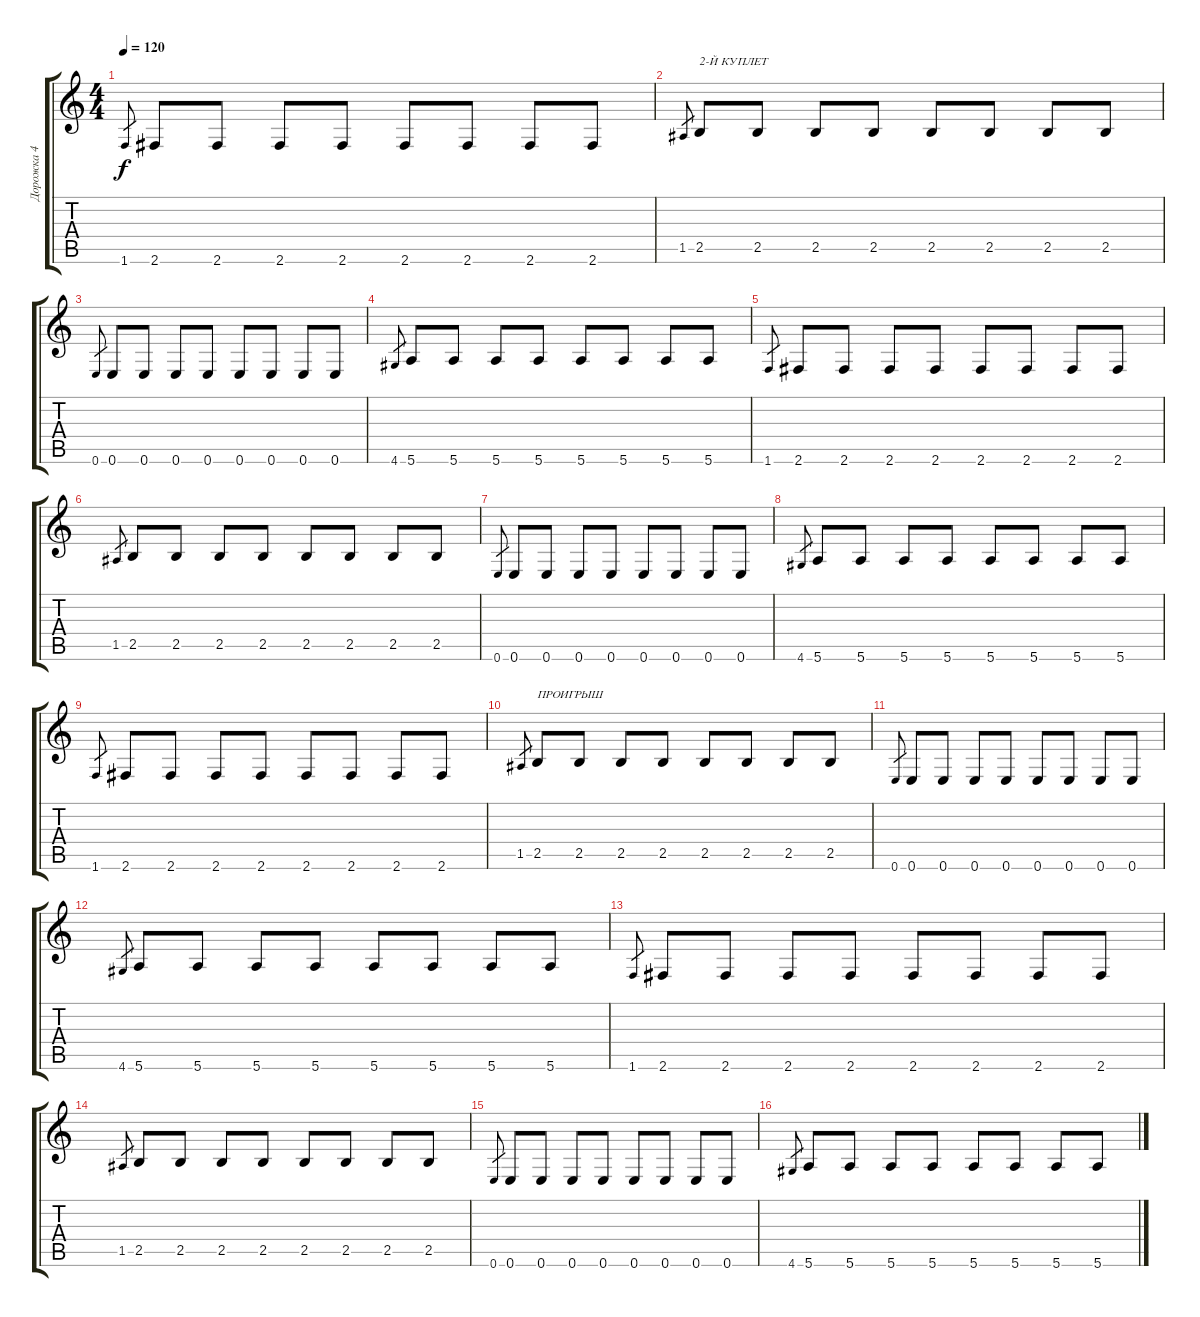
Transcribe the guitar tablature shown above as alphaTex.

\track ("Дорожка 4" "Дорожка 4") {instrument electricbassfinger}
\staff {score tabs}
\tuning (E4 B3 G3 D3 A2 E2) {hide}
\ts (4 4)
\tempo 120
\clef g2
\ks c
1.6.8{gr dy f} 2.6.8 2.6.8 2.6.8 2.6.8 2.6.8 2.6.8 2.6.8 2.6.8 |
1.5.8{gr} 2.5.8{txt "2-Й КУПЛЕТ"} 2.5.8 2.5.8 2.5.8 2.5.8 2.5.8 2.5.8 2.5.8 |
0.6.8{gr} 0.6.8 0.6.8 0.6.8 0.6.8 0.6.8 0.6.8 0.6.8 0.6.8 |
4.6.8{gr} 5.6.8 5.6.8 5.6.8 5.6.8 5.6.8 5.6.8 5.6.8 5.6.8 |
1.6.8{gr} 2.6.8 2.6.8 2.6.8 2.6.8 2.6.8 2.6.8 2.6.8 2.6.8 |
1.5.8{gr} 2.5.8 2.5.8 2.5.8 2.5.8 2.5.8 2.5.8 2.5.8 2.5.8 |
0.6.8{gr} 0.6.8 0.6.8 0.6.8 0.6.8 0.6.8 0.6.8 0.6.8 0.6.8 |
4.6.8{gr} 5.6.8 5.6.8 5.6.8 5.6.8 5.6.8 5.6.8 5.6.8 5.6.8 |
1.6.8{gr} 2.6.8 2.6.8 2.6.8 2.6.8 2.6.8 2.6.8 2.6.8 2.6.8 |
1.5.8{gr} 2.5.8{txt "ПРОИГРЫШ"} 2.5.8 2.5.8 2.5.8 2.5.8 2.5.8 2.5.8 2.5.8 |
0.6.8{gr} 0.6.8 0.6.8 0.6.8 0.6.8 0.6.8 0.6.8 0.6.8 0.6.8 |
4.6.8{gr} 5.6.8 5.6.8 5.6.8 5.6.8 5.6.8 5.6.8 5.6.8 5.6.8 |
1.6.8{gr} 2.6.8 2.6.8 2.6.8 2.6.8 2.6.8 2.6.8 2.6.8 2.6.8 |
1.5.8{gr} 2.5.8 2.5.8 2.5.8 2.5.8 2.5.8 2.5.8 2.5.8 2.5.8 |
0.6.8{gr} 0.6.8 0.6.8 0.6.8 0.6.8 0.6.8 0.6.8 0.6.8 0.6.8 |
4.6.8{gr} 5.6.8 5.6.8 5.6.8 5.6.8 5.6.8 5.6.8 5.6.8 5.6.8
